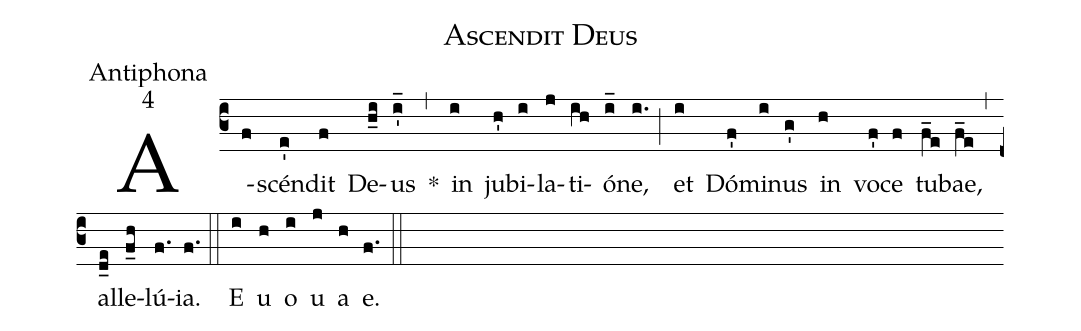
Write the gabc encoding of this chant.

name:Ascendit Deus;
office-part:Antiphona;
mode:4;
%%
(c3) A(f)scén(e')dit(f) De(h_i)us(i'_) *(,) in(i) ju(h')bi(i)la(j)ti(ih)ó(i_)ne,(i.) (;) et(i) Dó(f')mi(i)nus(g') in(h) vo(f')ce(f) tu(f_e)bae,(f_e) (,) al(d_e)le(f_h)lú(f.)ia.(f.) (::) <eu>E(i) u(h) o(i) u(j) a(h) e.</eu>(f.) (::)
